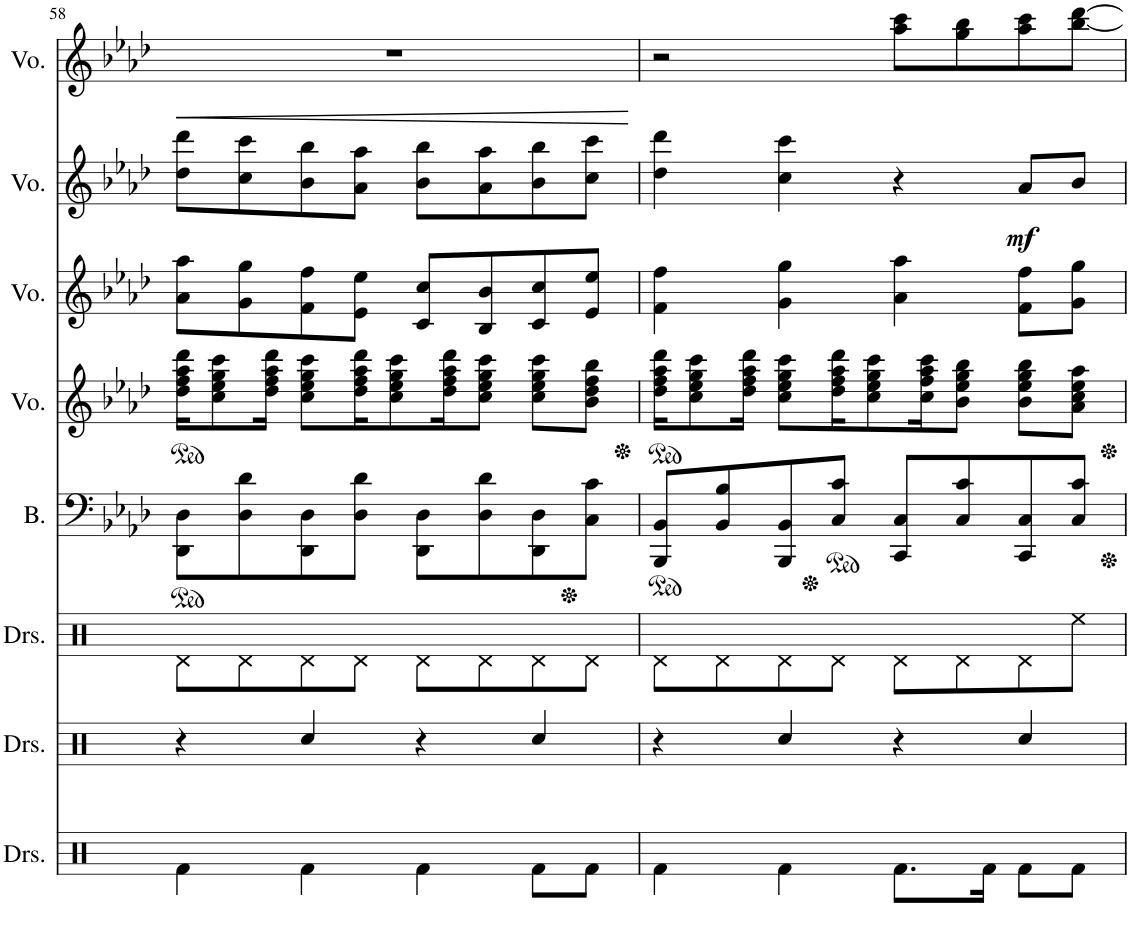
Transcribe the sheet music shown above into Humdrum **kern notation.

**kern	**kern	**kern	**kern	**kern	**kern	**kern	**dynam	**kern	**dynam
*part8	*part7	*part6	*part5	*part4	*part3	*part2	*part2	*part1	*part1
*staff8	*staff7	*staff6	*staff5	*staff4	*staff3	*staff2	*staff2	*staff1	*staff1
*I"Drumset	*I"Drumset	*I"Drumset	*I"Bass	*I"Voice	*I"Voice	*I"Voice	*	*I"Voice	*
*I'Drs.	*I'Drs.	*I'Drs.	*I'B.	*I'Vo.	*I'Vo.	*I'Vo.	*	*I'Vo.	*
!!LO:PB:g=z
*clefX	*clefX	*clefX	*clefF4	*clefG2	*clefG2	*clefG2	*	*clefG2	*
*k[]	*k[]	*k[]	*k[b-e-a-d-]	*k[b-e-a-d-]	*k[b-e-a-d-]	*k[b-e-a-d-]	*	*k[b-e-a-d-]	*
*M4/4	*M4/4	*M4/4	*M4/4	*M4/4	*M4/4	*M4/4	*	*M4/4	*
*	*	*	*ped	*	*	*	*	*	*
*	*	*	*	*ped	*	*	*	*	*
=58	=58	=58	=58	=58	=58	=58	=58	=58	=58
!	!	!	!	!	!	!	!	!	!LO:HP:b
4Rf\	4r	8Rd\L	8DD-\ 8D-\L	16dd-\ 16ff\ 16aa-\ 16ddd-\KL	8a-\ 8aa-\L	8dd-\ 8ddd-\L	.	1r	<
.	.	.	.	8cc\ 8ee-\ 8gg\ 8ccc\	.	.	.	.	.
.	.	8Rd\	8D-\ 8d-\	.	8g\ 8gg\	8cc\ 8ccc\	.	.	.
.	.	.	.	16dd-\ 16ff\ 16aa-\ 16ddd-\Jk	.	.	.	.	.
4Rf\	4Rcc/	8Rd\	8DD-\ 8D-\	8cc\ 8ee-\ 8gg\ 8ccc\L	8f\ 8ff\	8b-\ 8bb-\	.	.	.
.	.	8Rd\J	8D-\ 8d-\J	16dd-\ 16ff\ 16aa-\ 16ddd-\K	8e-\ 8ee-\J	8a-\ 8aa-\J	.	.	.
.	.	.	.	8cc\ 8ee-\ 8gg\ 8ccc\	.	.	.	.	.
4Rf\	4r	8Rd\L	8DD-\ 8D-\L	.	8c/ 8cc/L	8b-\ 8bb-\L	.	.	.
.	.	.	.	16dd-\ 16ff\ 16aa-\ 16ddd-\K	.	.	.	.	.
.	.	8Rd\	8D-\ 8d-\	8cc\ 8ee-\ 8gg\ 8ccc\J	8B-/ 8b-/	8a-\ 8aa-\	.	.	.
8Rf\L	4Rcc/	8Rd\	8DD-\ 8D-\	8cc\ 8ee-\ 8gg\ 8ccc\L	8c/ 8cc/	8b-\ 8bb-\	.	.	.
*	*	*	*Xped	*	*	*	*	*	*
8Rf\J	.	8Rd\J	8C\ 8c\J	8b-\ 8dd-\ 8ff\ 8bb-\J	8e-/ 8ee-/J	8cc\ 8ccc\J	.	.	.
.	.	.	.	.	.	.	.	.	[
=59	=59	=59	=59	=59	=59	=59	=59	=59	=59
*	*	*	*ped	*	*	*	*	*	*
*	*	*	*	*Xped	*	*	*	*	*
*	*	*	*	*ped	*	*	*	*	*
4Rf\	4r	8Rd\L	8BBB-/ 8BB-/L	16dd-\ 16ff\ 16aa-\ 16ddd-\KL	4f\ 4ff\	4dd-\ 4ddd-\	.	2r	.
.	.	.	.	8cc\ 8ee-\ 8gg\ 8ccc\	.	.	.	.	.
.	.	8Rd\	8BB-/ 8B-/	.	.	.	.	.	.
.	.	.	.	16dd-\ 16ff\ 16aa-\ 16ddd-\Jk	.	.	.	.	.
4Rf\	4Rcc/	8Rd\	8BBB-/ 8BB-/	8cc\ 8ee-\ 8gg\ 8ccc\L	4g\ 4gg\	4cc\ 4ccc\	.	.	.
*	*	*	*Xped	*	*	*	*	*	*
*	*	*	*ped	*	*	*	*	*	*
.	.	8Rd\J	8C/ 8c/J	16dd-\ 16ff\ 16aa-\ 16ddd-\K	.	.	.	.	.
.	.	.	.	8cc\ 8ee-\ 8gg\ 8ccc\	.	.	.	.	.
8.Rf\L	4r	8Rd\L	8CC/ 8C/L	.	4a-\ 4aa-\	4r	.	8aa-\ 8ccc\L	.
.	.	.	.	16cc\ 16ff\ 16aa-\ 16ccc\K	.	.	.	.	.
.	.	8Rd\	8C/ 8c/	8b-\ 8ee-\ 8gg\ 8bb-\J	.	.	.	8gg\ 8bb-\	.
16Rf\Jk	.	.	.	.	.	.	.	.	.
!	!	!	!	!	!	!	!LO:DY:b	!	!
8Rf\L	4Rcc/	8Rd\	8CC/ 8C/	8b-\ 8ee-\ 8gg\ 8bb-\L	8f\ 8ff\L	8a-/L	mf	8aa-\ 8ccc\	.
8Rf\J	.	8Ree\J	8C/ 8c/J	8a-\ 8cc\ 8ee-\ 8aa-\J	8g\ 8gg\J	8b-/J	.	[8bb-\ [8ddd-\J	.
*	*	*	*Xped	*	*	*	*	*	*
*	*	*	*	*Xped	*	*	*	*	*
=	=	=	=	=	=	=	=	=	=
*-	*-	*-	*-	*-	*-	*-	*-	*-	*-
